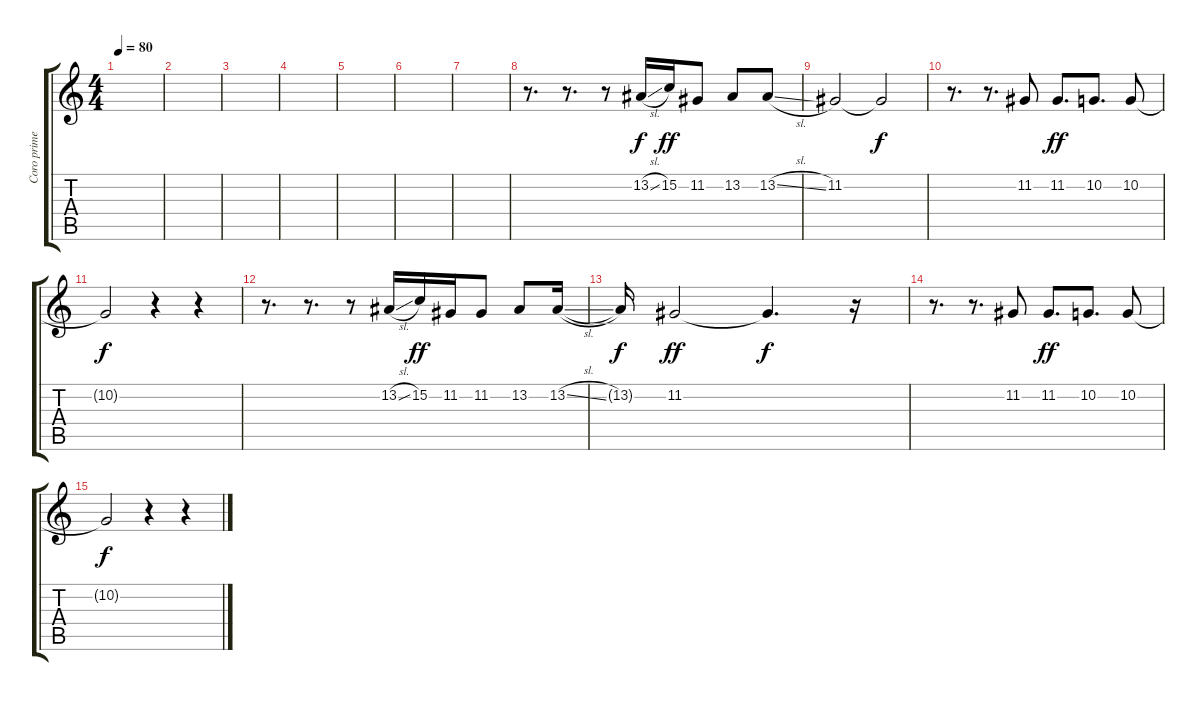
\track ("Coro primera" "Coro prime") {instrument tuba}
\staff {score tabs}
\tuning (D4 A3 F3 C3 G2 C2) {hide}
\ts (4 4)
\tempo 80
\clef g2
\ks c
|
|
|
|
|
|
|
r.8{d} r.8{d} r.8 13.2{sl}.16 15.2.16{dy ff} 11.2.8 13.2.8 13.2{sl}.8 |
11.2.2 11.2{t}.2{dy f} |
r.8{d} r.8{d} 11.2.8 11.2.8{d dy ff} 10.2.8{d} 10.2.8 |
10.2{t}.2{dy f} r.4 r.4 |
r.8{d} r.8{d} r.8 13.2{sl}.16 15.2.16{dy ff} 11.2.16 11.2.8 13.2.8 13.2{sl}.16 |
13.2{t}.16{dy f} 11.2.2{dy ff} 11.2{t}.4{d dy f} r.16 |
r.8{d} r.8{d} 11.2.8 11.2.8{d dy ff} 10.2.8{d} 10.2.8 |
10.2{t}.2{dy f} r.4 r.4
